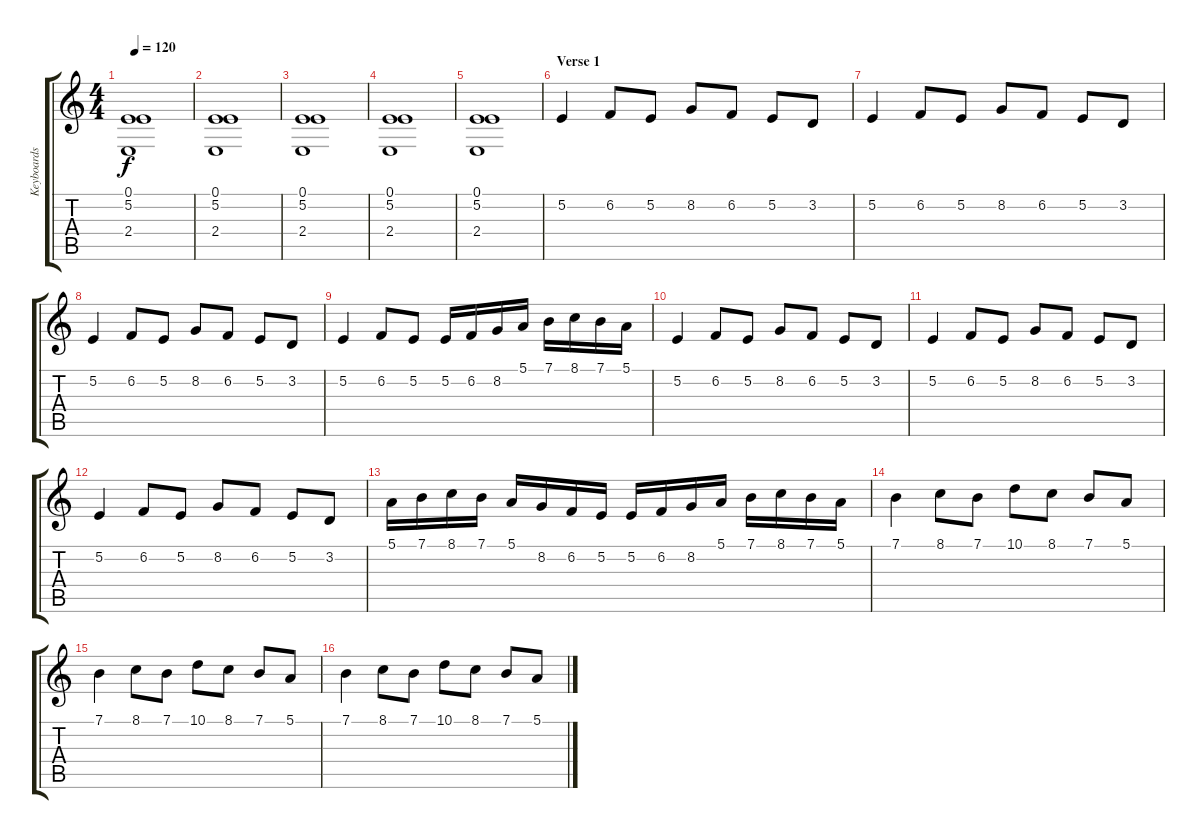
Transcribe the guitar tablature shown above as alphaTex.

\track ("Keyboards" "Keyboards") {instrument choiraahs}
\staff {score tabs}
\tuning (E4 B3 G3 D3 A2 E2) {hide}
\ts (4 4)
\tempo 120
\clef g2
\ks c
(0.1 5.2 2.4).1{dy f volume 10 instrument choiraahs} |
(0.1 5.2 2.4).1{volume 10 instrument choiraahs} |
(0.1 5.2 2.4).1{volume 10 instrument choiraahs} |
(0.1 5.2 2.4).1{volume 10 instrument choiraahs} |
(0.1 5.2 2.4).1{volume 10 instrument choiraahs} |
\section ("" "Verse 1")
5.2.4{volume 12} 6.2.8 5.2.8 8.2.8 6.2.8 5.2.8 3.2.8 |
5.2.4 6.2.8 5.2.8 8.2.8 6.2.8 5.2.8 3.2.8 |
5.2.4 6.2.8 5.2.8 8.2.8 6.2.8 5.2.8 3.2.8 |
5.2.4 6.2.8 5.2.8 5.2.16 6.2.16 8.2.16 5.1.16 7.1.16 8.1.16 7.1.16 5.1.16 |
5.2.4 6.2.8 5.2.8 8.2.8 6.2.8 5.2.8 3.2.8 |
5.2.4 6.2.8 5.2.8 8.2.8 6.2.8 5.2.8 3.2.8 |
5.2.4 6.2.8 5.2.8 8.2.8 6.2.8 5.2.8 3.2.8 |
5.1.16 7.1.16 8.1.16 7.1.16 5.1.16 8.2.16 6.2.16 5.2.16 5.2.16 6.2.16 8.2.16 5.1.16 7.1.16 8.1.16 7.1.16 5.1.16 |
7.1.4 8.1.8 7.1.8 10.1.8 8.1.8 7.1.8 5.1.8 |
7.1.4 8.1.8 7.1.8 10.1.8 8.1.8 7.1.8 5.1.8 |
7.1.4 8.1.8 7.1.8 10.1.8 8.1.8 7.1.8 5.1.8
